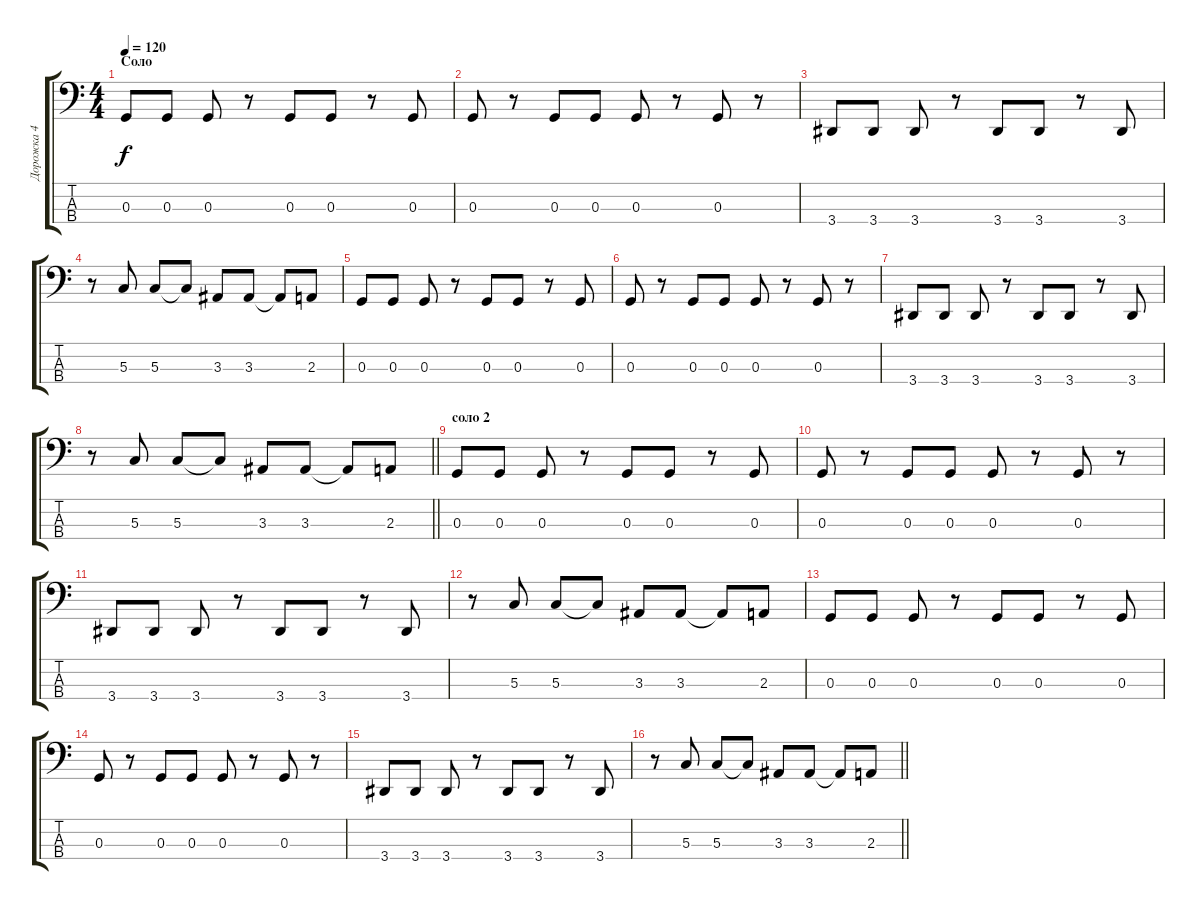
\track ("Дорожка 4" "Дорожка 4") {instrument electricbassfinger}
\staff {score tabs}
\tuning (F2 C2 G1 C1) {hide}
\ts (4 4)
\section ("" "Соло")
\tempo 120
\clef f4
\ks c
0.3.8{dy f} 0.3.8 0.3.8 r.8 0.3.8 0.3.8 r.8 0.3.8 |
0.3.8 r.8 0.3.8 0.3.8 0.3.8 r.8 0.3.8 r.8 |
3.4.8 3.4.8 3.4.8 r.8 3.4.8 3.4.8 r.8 3.4.8 |
r.8 5.3.8 5.3.8 5.3{t}.8 3.3.8 3.3.8 3.3{t}.8 2.3.8 |
0.3.8 0.3.8 0.3.8 r.8 0.3.8 0.3.8 r.8 0.3.8 |
0.3.8 r.8 0.3.8 0.3.8 0.3.8 r.8 0.3.8 r.8 |
3.4.8 3.4.8 3.4.8 r.8 3.4.8 3.4.8 r.8 3.4.8 |
\barLineRight lightlight
r.8 5.3.8 5.3.8 5.3{t}.8 3.3.8 3.3.8 3.3{t}.8 2.3.8 |
\section ("" "соло 2")
0.3.8 0.3.8 0.3.8 r.8 0.3.8 0.3.8 r.8 0.3.8 |
0.3.8 r.8 0.3.8 0.3.8 0.3.8 r.8 0.3.8 r.8 |
3.4.8 3.4.8 3.4.8 r.8 3.4.8 3.4.8 r.8 3.4.8 |
r.8 5.3.8 5.3.8 5.3{t}.8 3.3.8 3.3.8 3.3{t}.8 2.3.8 |
0.3.8 0.3.8 0.3.8 r.8 0.3.8 0.3.8 r.8 0.3.8 |
0.3.8 r.8 0.3.8 0.3.8 0.3.8 r.8 0.3.8 r.8 |
3.4.8 3.4.8 3.4.8 r.8 3.4.8 3.4.8 r.8 3.4.8 |
\barLineRight lightlight
r.8 5.3.8 5.3.8 5.3{t}.8 3.3.8 3.3.8 3.3{t}.8 2.3.8
